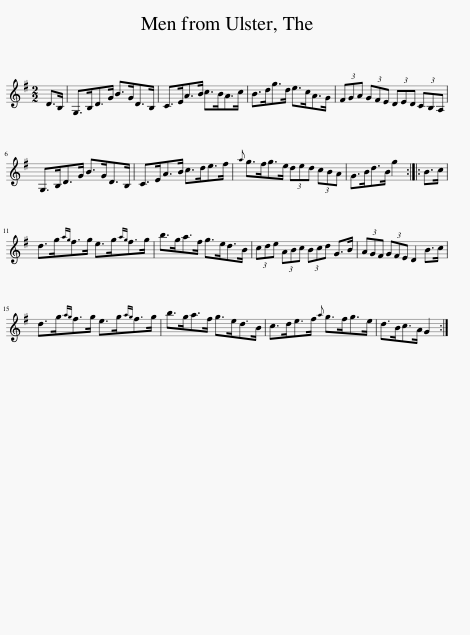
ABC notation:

X:1
L:1/8
M:2/2
I:linebreak $
K:G
V:1 treble
V:1
 D>B, | G,>B,D>G B>GD>B, | C>EA>B c>BA>c | B>dg>d e>cA>G | (3FGA (3GFE (3DED (3CB,A, |$ %5
 G,>B,D>G B>GD>B, | C>EA>B c>de>f |{a} g>fg>e (3ded (3cBA | G>Bd>B g2 :: B>c |$ %10
 d>g{ag}f>g e>g{ag}f>g | b>ga>f g>ed>B | (3cde (3ABc (3Bcd G>B | (3AGF (3GFE D2 B>c |$ d>g{ag}f>g e>g{ag}f>g | %15
 b>ga>f g>ed>B | c>de>f{a} g>fg>e | d>Bc>A G2 :| %18
